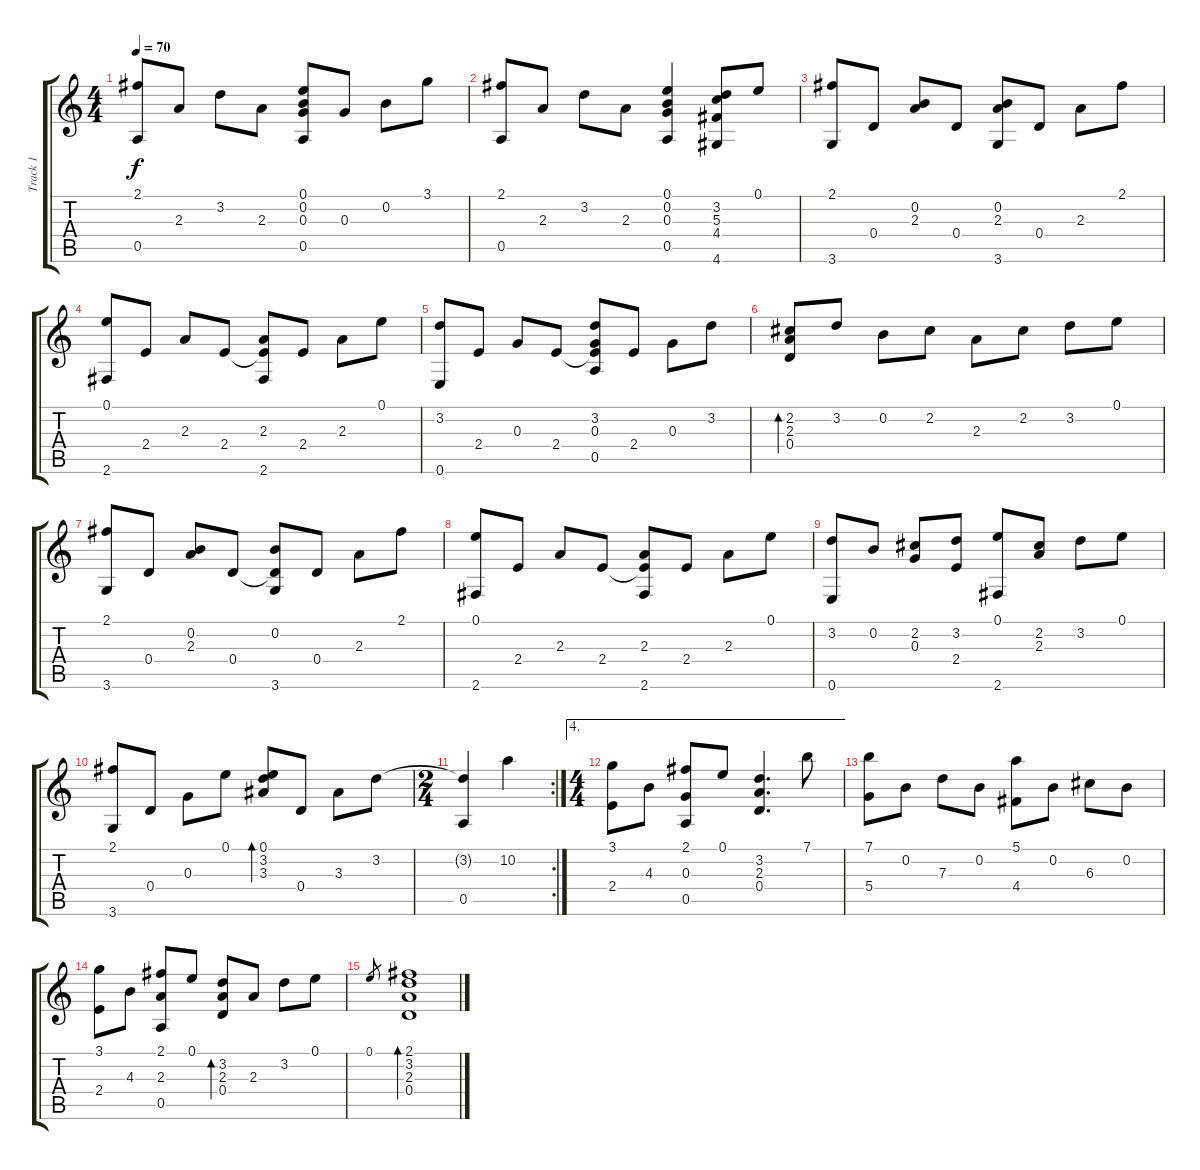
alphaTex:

\track ("Track 1" "Track 1") {instrument acousticguitarnylon}
\staff {score tabs}
\tuning (E4 B3 G3 D3 A2 E2) {hide}
\ts (4 4)
\tempo 70
\clef g2
\ks c
(2.1 0.5).8{dy f} 2.3.8 3.2.8 2.3.8 (0.1 0.2 0.3 0.5).8 0.3.8 0.2.8 3.1.8 |
(2.1 0.5).8 2.3.8 3.2.8 2.3.8 (0.1 0.2 0.3 0.5).4 (3.2 5.3 4.4 4.6).8 0.1.8 |
(2.1 3.6).8 0.4.8 (0.2 2.3).8 0.4.8 (0.2 2.3 3.6).8 0.4.8 2.3.8 2.1.8 |
(0.1 2.6).8 2.4.8 2.3.8 2.4.8 (2.3 2.4{t} 2.6).8 2.4.8 2.3.8 0.1.8 |
(3.2 0.6).8 2.4.8 0.3.8 2.4.8 (3.2 0.3 2.4{t} 0.5).8 2.4.8 0.3.8 3.2.8 |
(2.2 2.3 0.4).8{bd 60} 3.2.8 0.2.8 2.2.8 2.3.8 2.2.8 3.2.8 0.1.8 |
(2.1 3.6).8 0.4.8 (0.2 2.3).8 0.4.8 (0.2 0.4{t} 3.6).8 0.4.8 2.3.8 2.1.8 |
(0.1 2.6).8 2.4.8 2.3.8 2.4.8 (2.3 2.4{t} 2.6).8 2.4.8 2.3.8 0.1.8 |
(3.2 0.6).8 0.2.8 (2.2 0.3).8 (3.2 2.4).8 (0.1 2.6).8 (2.2 2.3).8 3.2.8 0.1.8 |
(2.1 3.6).8 0.4.8 0.3.8 0.1.8 (0.1 3.2 3.3).8{bd 60} 0.4.8 3.3.8 3.2.8 |
\rc 2
\ts (2 4)
(3.2{t} 0.5).4 10.2.4 |
\ae 4
\ts (4 4)
(3.1 2.4).8 4.3.8 (2.1 0.3 0.5).8 0.1.8 (3.2 2.3 0.4).4{d} 7.1.8 |
(7.1 5.4).8 0.2.8 7.3.8 0.2.8 (5.1 4.4).8 0.2.8 6.3.8 0.2.8 |
(3.1 2.4).8 4.3.8 (2.1 2.3 0.5).8 0.1.8 (3.2 2.3 0.4).8{bd 60} 2.3.8 3.2.8 0.1.8 |
0.1.8{gr} (2.1 3.2 2.3 0.4).1{bd 240}
